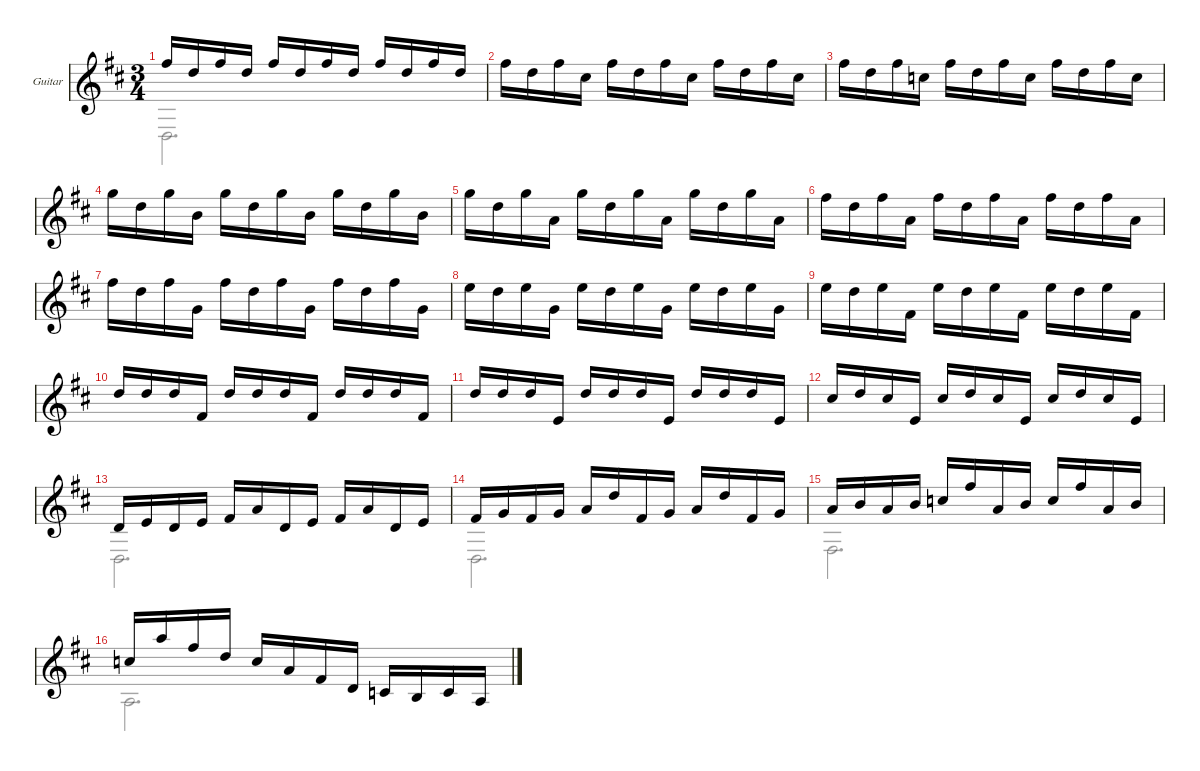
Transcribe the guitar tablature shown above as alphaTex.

\hideDynamics
\bracketExtendMode nobrackets
\firstSystemTrackNameOrientation horizontal
\otherSystemsTrackNameOrientation horizontal
\track ("Guitar" "Guitar") {instrument acousticguitarnylon}
\staff {score}
\tuning (E5 A4 D4 G3)
\displaytranspose 0
\voice
\ts (3 4)
\tempo (90 hide)
\clef g2
\ks d
2.1{acc #}.16{dy ff beam Up} 5.2{acc forcenatural}.16{beam Up} 2.1{acc #}.16{beam Up} 5.2{acc forcenatural}.16{beam Up} 2.1{acc #}.16{beam Up} 5.2{acc forcenatural}.16{beam Up} 2.1{acc #}.16{beam Up} 5.2{acc forcenatural}.16{beam Up} 2.1{acc #}.16{beam Up} 5.2{acc forcenatural}.16{beam Up} 2.1{acc #}.16{beam Up} 5.2{acc forcenatural}.16{beam Up} |
2.1{acc #}.16{beam Down} 5.2{acc forcenatural}.16{beam Down} 2.1{acc #}.16{beam Down} 4.2{acc #}.16{beam Down} 2.1{acc #}.16{beam Down} 5.2{acc forcenatural}.16{beam Down} 2.1{acc #}.16{beam Down} 4.2{acc #}.16{beam Down} 2.1{acc #}.16{beam Down} 5.2{acc forcenatural}.16{beam Down} 2.1{acc #}.16{beam Down} 4.2{acc #}.16{beam Down} |
2.1{acc #}.16{beam Down} 5.2{acc forcenatural}.16{beam Down} 2.1{acc #}.16{beam Down} 3.2{acc forcenatural}.16{beam Down} 2.1{acc #}.16{beam Down} 5.2{acc forcenatural}.16{beam Down} 2.1{acc #}.16{beam Down} 3.2{acc forcenatural}.16{beam Down} 2.1{acc #}.16{beam Down} 5.2{acc forcenatural}.16{beam Down} 2.1{acc #}.16{beam Down} 3.2{acc forcenatural}.16{beam Down} |
3.1{acc forcenatural}.16{beam Down} 5.2{acc forcenatural}.16{beam Down} 3.1{acc forcenatural}.16{beam Down} 2.2{acc forcenatural}.16{beam Down} 3.1{acc forcenatural}.16{beam Down} 5.2{acc forcenatural}.16{beam Down} 3.1{acc forcenatural}.16{beam Down} 2.2{acc forcenatural}.16{beam Down} 3.1{acc forcenatural}.16{beam Down} 5.2{acc forcenatural}.16{beam Down} 3.1{acc forcenatural}.16{beam Down} 2.2{acc forcenatural}.16{beam Down} |
3.1{acc forcenatural}.16{beam Down} 5.2{acc forcenatural}.16{beam Down} 3.1{acc forcenatural}.16{beam Down} 7.3{acc forcenatural}.16{beam Down} 10.2{acc forcenatural}.16{beam Down} 12.3{acc forcenatural}.16{beam Down} 10.2{acc forcenatural}.16{beam Down} 7.3{acc forcenatural}.16{beam Down} 10.2{acc forcenatural}.16{beam Down} 12.3{acc forcenatural}.16{beam Down} 10.2{acc forcenatural}.16{beam Down} 7.3{acc forcenatural}.16{beam Down} |
9.2{acc #}.16{beam Down} 5.2{acc forcenatural}.16{beam Down} 2.1{acc #}.16{beam Down} 0.2{acc forcenatural}.16{beam Down} 2.1{acc #}.16{beam Down} 5.2{acc forcenatural}.16{beam Down} 2.1{acc #}.16{beam Down} 0.2{acc forcenatural}.16{beam Down} 2.1{acc #}.16{beam Down} 5.2{acc forcenatural}.16{beam Down} 2.1{acc #}.16{beam Down} 0.2{acc forcenatural}.16{beam Down} |
2.1{acc #}.16{beam Down} 5.2{acc forcenatural}.16{beam Down} 9.2{acc #}.16{beam Down} 12.4{acc forcenatural}.16{beam Down} 9.2{acc #}.16{beam Down} 5.2{acc forcenatural}.16{beam Down} 9.2{acc #}.16{beam Down} 12.4{acc forcenatural}.16{beam Down} 9.2{acc #}.16{beam Down} 5.2{acc forcenatural}.16{beam Down} 2.1{acc #}.16{beam Down} 5.3{acc forcenatural}.16{beam Down} |
7.2{acc forcenatural}.16{beam Down} 5.2{acc forcenatural}.16{beam Down} 7.2{acc forcenatural}.16{beam Down} 5.3{acc forcenatural}.16{beam Down} 7.2{acc forcenatural}.16{beam Down} 5.2{acc forcenatural}.16{beam Down} 7.2{acc forcenatural}.16{beam Down} 5.3{acc forcenatural}.16{beam Down} 7.2{acc forcenatural}.16{beam Down} 5.2{acc forcenatural}.16{beam Down} 7.2{acc forcenatural}.16{beam Down} 5.3{acc forcenatural}.16{beam Down} |
7.2{acc forcenatural}.16{beam Down} 5.2{acc forcenatural}.16{beam Down} 7.2{acc forcenatural}.16{beam Down} 4.3{acc #}.16{beam Down} 7.2{acc forcenatural}.16{beam Down} 5.2{acc forcenatural}.16{beam Down} 7.2{acc forcenatural}.16{beam Down} 4.3{acc #}.16{beam Down} 7.2{acc forcenatural}.16{beam Down} 5.2{acc forcenatural}.16{beam Down} 7.2{acc forcenatural}.16{beam Down} 4.3{acc #}.16{beam Down} |
5.2{acc forcenatural}.16{beam Up} 5.2{acc forcenatural}.16{dy f beam Up} 5.2{acc forcenatural}.16{dy ff beam Up} 4.3{acc #}.16{beam Up} 5.2{acc forcenatural}.16{beam Up} 5.2{acc forcenatural}.16{dy f beam Up} 5.2{acc forcenatural}.16{dy ff beam Up} 4.3{acc #}.16{beam Up} 5.2{acc forcenatural}.16{beam Up} 5.2{acc forcenatural}.16{dy f beam Up} 5.2{acc forcenatural}.16{dy ff beam Up} 4.3{acc #}.16{beam Up} |
5.2{acc forcenatural}.16{beam Up} 5.2{acc forcenatural}.16{dy f beam Up} 5.2{acc forcenatural}.16{dy ff beam Up} 2.3{acc forcenatural}.16{beam Up} 5.2{acc forcenatural}.16{beam Up} 5.2{acc forcenatural}.16{dy f beam Up} 5.2{acc forcenatural}.16{dy ff beam Up} 2.3{acc forcenatural}.16{beam Up} 5.2{acc forcenatural}.16{beam Up} 5.2{acc forcenatural}.16{dy f beam Up} 5.2{acc forcenatural}.16{dy ff beam Up} 2.3{acc forcenatural}.16{beam Up} |
4.2{acc #}.16{beam Up} 5.2{acc forcenatural}.16{beam Up} 4.2{acc #}.16{beam Up} 2.3{acc forcenatural}.16{beam Up} 4.2{acc #}.16{beam Up} 5.2{acc forcenatural}.16{beam Up} 4.2{acc #}.16{beam Up} 2.3{acc forcenatural}.16{beam Up} 4.2{acc #}.16{beam Up} 5.2{acc forcenatural}.16{beam Up} 4.2{acc #}.16{beam Up} 2.3{acc forcenatural}.16{beam Up} |
0.3{acc forcenatural}.16{beam Up} 2.3{acc forcenatural}.16{beam Up} 0.3{acc forcenatural}.16{beam Up} 2.3{acc forcenatural}.16{beam Up} 4.3{acc #}.16{beam Up} 0.2{acc forcenatural}.16{beam Up} 0.3{acc forcenatural}.16{beam Up} 2.3{acc forcenatural}.16{beam Up} 4.3{acc #}.16{beam Up} 0.2{acc forcenatural}.16{beam Up} 0.3{acc forcenatural}.16{beam Up} 2.3{acc forcenatural}.16{beam Up} |
4.3{acc #}.16{beam Up} 5.3{acc forcenatural}.16{beam Up} 4.3{acc #}.16{beam Up} 5.3{acc forcenatural}.16{beam Up} 7.3{acc forcenatural}.16{beam Up} 5.2{acc forcenatural}.16{beam Up} 4.3{acc #}.16{beam Up} 5.3{acc forcenatural}.16{beam Up} 7.3{acc forcenatural}.16{beam Up} 5.2{acc forcenatural}.16{beam Up} 4.3{acc #}.16{beam Up} 5.3{acc forcenatural}.16{beam Up} |
0.2{acc forcenatural}.16{beam Up} 2.2{acc forcenatural}.16{beam Up} 0.2{acc forcenatural}.16{beam Up} 2.2{acc forcenatural}.16{beam Up} 3.2{acc forcenatural}.16{beam Up} 2.1{acc #}.16{beam Up} 0.2{acc forcenatural}.16{beam Up} 2.2{acc forcenatural}.16{beam Up} 3.2{acc forcenatural}.16{beam Up} 2.1{acc #}.16{beam Up} 0.2{acc forcenatural}.16{beam Up} 2.2{acc forcenatural}.16{beam Up} |
3.2{acc forcenatural}.16{beam Up} 5.1{acc forcenatural}.16{beam Up} 2.1{acc #}.16{beam Up} 5.2{acc forcenatural}.16{beam Up} 3.2{acc forcenatural}.16{beam Up} 0.2{acc forcenatural}.16{beam Up} 4.3{acc #}.16{beam Up} 7.4{acc forcenatural}.16{beam Up} 5.4{acc forcenatural}.16{beam Up} 4.4{acc forcenatural}.16{beam Up} 5.4{acc forcenatural}.16{beam Up} 2.4{acc forcenatural}.16{beam Up}
\voice
\clef g2
\ottava regular
\simile none
\ks d
-26.1{acc forcenatural}.2{d dy mf beam Down} |
|
|
|
|
|
|
|
|
|
|
|
-26.1{acc forcenatural}.2{d beam Down} |
-26.1{acc forcenatural}.2{d beam Down} |
-22.1{acc #}.2{d beam Down} |
-19.1{acc forcenatural}.2{d beam Down}
